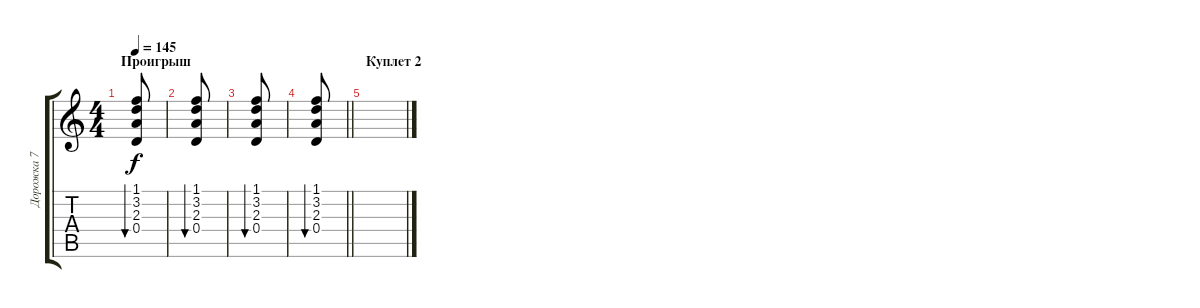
\track ("Дорожка 7" "Дорожка 7") {mute instrument acousticguitarsteel}
\staff {score tabs}
\tuning (E4 B3 G3 D3 A2 E2) {hide}
\ts (4 4)
\section ("" "Проигрыш")
\tempo 145
\clef g2
\ks c
(1.1 3.2 2.3 0.4).8{bu 480 dy f} |
(1.1 3.2 2.3 0.4).8{bu 480} |
(1.1 3.2 2.3 0.4).8{bu 480} |
\barLineRight lightlight
(1.1 3.2 2.3 0.4).8{bu 480} |
\section ("" "Куплет 2")
